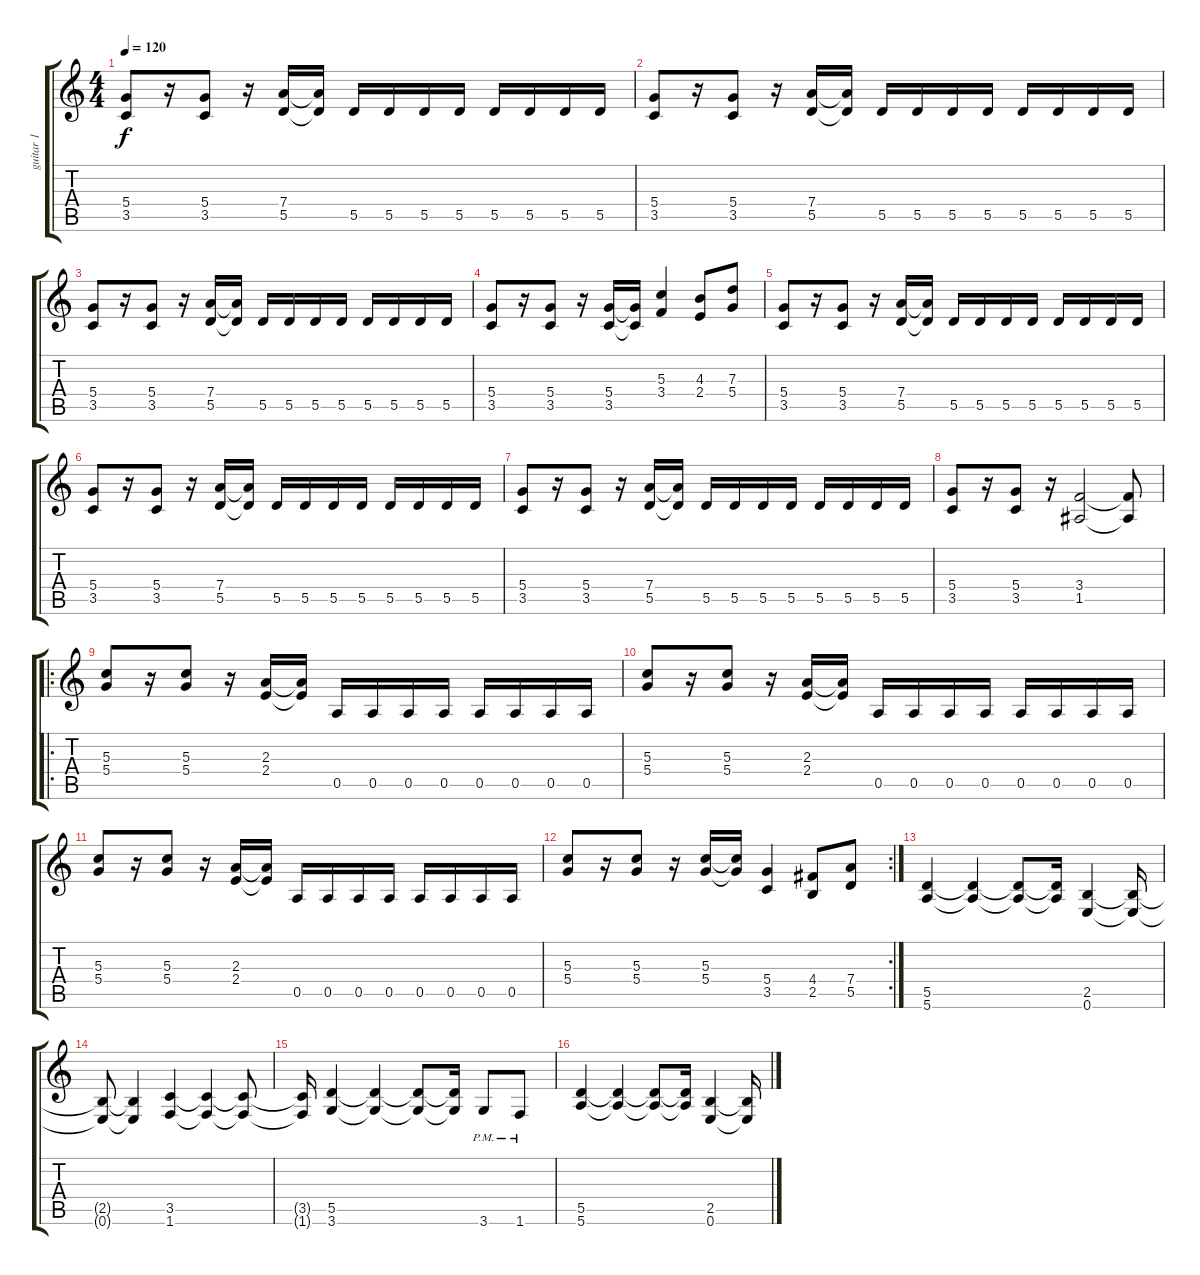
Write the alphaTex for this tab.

\track ("guitar 1" "guitar 1") {instrument distortionguitar}
\staff {score tabs}
\tuning (E4 B3 G3 D3 A2 E2) {hide}
\ts (4 4)
\tempo 120
\clef g2
\ks c
(5.4 3.5).8{dy f} r.16 (5.4 3.5).8 r.16 (7.4 5.5).16 (7.4{t} 5.5{t}).16 5.5.16 5.5.16 5.5.16 5.5.16 5.5.16 5.5.16 5.5.16 5.5.16 |
(5.4 3.5).8 r.16 (5.4 3.5).8 r.16 (7.4 5.5).16 (7.4{t} 5.5{t}).16 5.5.16 5.5.16 5.5.16 5.5.16 5.5.16 5.5.16 5.5.16 5.5.16 |
(5.4 3.5).8 r.16 (5.4 3.5).8 r.16 (7.4 5.5).16 (7.4{t} 5.5{t}).16 5.5.16 5.5.16 5.5.16 5.5.16 5.5.16 5.5.16 5.5.16 5.5.16 |
(5.4 3.5).8 r.16 (5.4 3.5).8 r.16 (5.4 3.5).16 (5.4{t} 3.5{t}).16 (5.3 3.4).4 (4.3 2.4).8 (7.3 5.4).8 |
(5.4 3.5).8 r.16 (5.4 3.5).8 r.16 (7.4 5.5).16 (7.4{t} 5.5{t}).16 5.5.16 5.5.16 5.5.16 5.5.16 5.5.16 5.5.16 5.5.16 5.5.16 |
(5.4 3.5).8 r.16 (5.4 3.5).8 r.16 (7.4 5.5).16 (7.4{t} 5.5{t}).16 5.5.16 5.5.16 5.5.16 5.5.16 5.5.16 5.5.16 5.5.16 5.5.16 |
(5.4 3.5).8 r.16 (5.4 3.5).8 r.16 (7.4 5.5).16 (7.4{t} 5.5{t}).16 5.5.16 5.5.16 5.5.16 5.5.16 5.5.16 5.5.16 5.5.16 5.5.16 |
(5.4 3.5).8 r.16 (5.4 3.5).8 r.16 (3.4 1.5).2 (3.4{t} 1.5{t}).8 |
\ro
(5.3 5.4).8 r.16 (5.3 5.4).8 r.16 (2.3 2.4).16 (2.3{t} 2.4{t}).16 0.5.16 0.5.16 0.5.16 0.5.16 0.5.16 0.5.16 0.5.16 0.5.16 |
(5.3 5.4).8 r.16 (5.3 5.4).8 r.16 (2.3 2.4).16 (2.3{t} 2.4{t}).16 0.5.16 0.5.16 0.5.16 0.5.16 0.5.16 0.5.16 0.5.16 0.5.16 |
(5.3 5.4).8 r.16 (5.3 5.4).8 r.16 (2.3 2.4).16 (2.3{t} 2.4{t}).16 0.5.16 0.5.16 0.5.16 0.5.16 0.5.16 0.5.16 0.5.16 0.5.16 |
\rc 2
(5.3 5.4).8 r.16 (5.3 5.4).8 r.16 (5.3 5.4).16 (5.3{t} 5.4{t}).16 (5.4 3.5).4 (4.4 2.5).8 (7.4 5.5).8 |
(5.5 5.6).4 (5.5{t} 5.6{t}).4 (5.5{t} 5.6{t}).8 (5.5{t} 5.6{t}).16 (2.5 0.6).4 (2.5{t} 0.6{t}).16 |
(2.5{t} 0.6{t}).8 (2.5{t} 0.6{t}).4 (3.5 1.6).4 (3.5{t} 1.6{t}).4 (3.5{t} 1.6{t}).8 |
(3.5{t} 1.6{t}).16 (5.5 3.6).4 (5.5{t} 3.6{t}).4 (5.5{t} 3.6{t}).8 (5.5{t} 3.6{t}).16 3.6{pm}.8 1.6{pm}.8 |
(5.5 5.6).4 (5.5{t} 5.6{t}).4 (5.5{t} 5.6{t}).8 (5.5{t} 5.6{t}).16 (2.5 0.6).4 (2.5{t} 0.6{t}).16
